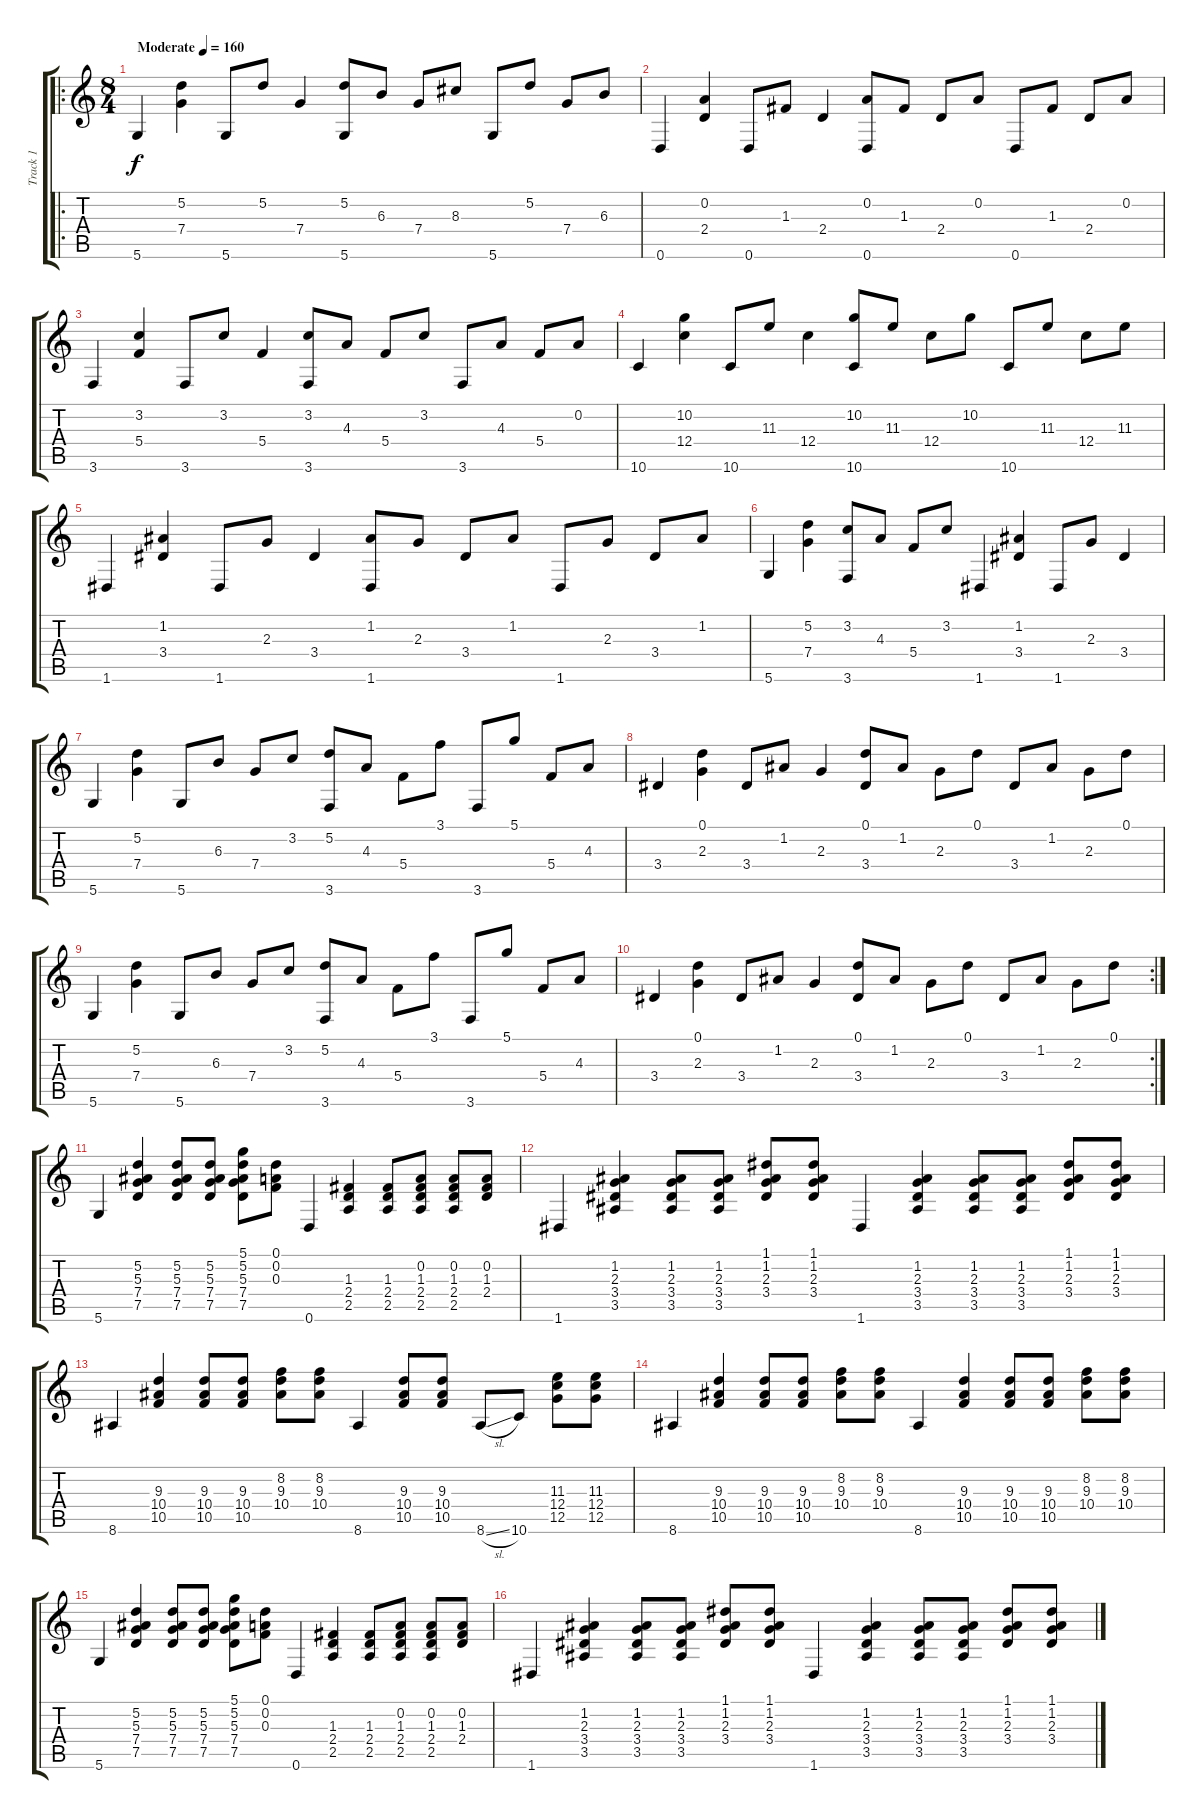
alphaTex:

\track ("Track 1" "Track 1") {instrument acousticguitarsteel}
\staff {score tabs}
\tuning (D4 A3 F3 C3 G2 D2) {hide}
\ro
\ts (8 4)
\tempo (160 "Moderate")
\clef g2
\ks c
5.6.4{dy f instrument acousticguitarsteel} (5.2 7.4).4 5.6.8 5.2.8 7.4.4 (5.2 5.6).8 6.3.8 7.4.8 8.3.8 5.6.8 5.2.8 7.4.8 6.3.8 |
0.6.4 (0.2 2.4).4 0.6.8 1.3.8 2.4.4 (0.2 0.6).8 1.3.8 2.4.8 0.2.8 0.6.8 1.3.8 2.4.8 0.2.8 |
3.6.4 (3.2 5.4).4 3.6.8 3.2.8 5.4.4 (3.2 3.6).8 4.3.8 5.4.8 3.2.8 3.6.8 4.3.8 5.4.8 0.2.8 |
10.6.4 (10.2 12.4).4 10.6.8 11.3.8 12.4.4 (10.2 10.6).8 11.3.8 12.4.8 10.2.8 10.6.8 11.3.8 12.4.8 11.3.8 |
1.6.4 (1.2 3.4).4 1.6.8 2.3.8 3.4.4 (1.2 1.6).8 2.3.8 3.4.8 1.2.8 1.6.8 2.3.8 3.4.8 1.2.8 |
5.6.4 (5.2 7.4).4 (3.2 3.6).8 4.3.8 5.4.8 3.2.8 1.6.4 (1.2 3.4).4 1.6.8 2.3.8 3.4.4 |
5.6.4 (5.2 7.4).4 5.6.8 6.3.8 7.4.8 3.2.8 (5.2 3.6).8 4.3.8 5.4.8 3.1.8 3.6.8 5.1.8 5.4.8 4.3.8 |
3.4.4 (0.1 2.3).4 3.4.8 1.2.8 2.3.4 (0.1 3.4).8 1.2.8 2.3.8 0.1.8 3.4.8 1.2.8 2.3.8 0.1.8 |
5.6.4 (5.2 7.4).4 5.6.8 6.3.8 7.4.8 3.2.8 (5.2 3.6).8 4.3.8 5.4.8 3.1.8 3.6.8 5.1.8 5.4.8 4.3.8 |
\rc 2
3.4.4 (0.1 2.3).4 3.4.8 1.2.8 2.3.4 (0.1 3.4).8 1.2.8 2.3.8 0.1.8 3.4.8 1.2.8 2.3.8 0.1.8 |
5.6.4 (5.2 5.3 7.4 7.5).4 (5.2 5.3 7.4 7.5).8 (5.2 5.3 7.4 7.5).8 (5.1 5.2 5.3 7.4 7.5).8 (0.1 0.2 0.3).8 0.6.4 (1.3 2.4 2.5).4 (1.3 2.4 2.5).8 (0.2 1.3 2.4 2.5).8 (0.2 1.3 2.4 2.5).8 (0.2 1.3 2.4).8 |
1.6.4 (1.2 2.3 3.4 3.5).4 (1.2 2.3 3.4 3.5).8 (1.2 2.3 3.4 3.5).8 (1.1 1.2 2.3 3.4).8 (1.1 1.2 2.3 3.4).8 1.6.4 (1.2 2.3 3.4 3.5).4 (1.2 2.3 3.4 3.5).8 (1.2 2.3 3.4 3.5).8 (1.1 1.2 2.3 3.4).8 (1.1 1.2 2.3 3.4).8 |
8.6.4 (9.3 10.4 10.5).4 (9.3 10.4 10.5).8 (9.3 10.4 10.5).8 (8.2 9.3 10.4).8 (8.2 9.3 10.4).8 8.6.4 (9.3 10.4 10.5).8 (9.3 10.4 10.5).8 8.6{sl}.8 10.6.8 (11.3 12.4 12.5).8 (11.3 12.4 12.5).8 |
8.6.4 (9.3 10.4 10.5).4 (9.3 10.4 10.5).8 (9.3 10.4 10.5).8 (8.2 9.3 10.4).8 (8.2 9.3 10.4).8 8.6.4 (9.3 10.4 10.5).4 (9.3 10.4 10.5).8 (9.3 10.4 10.5).8 (8.2 9.3 10.4).8 (8.2 9.3 10.4).8 |
5.6.4 (5.2 5.3 7.4 7.5).4 (5.2 5.3 7.4 7.5).8 (5.2 5.3 7.4 7.5).8 (5.1 5.2 5.3 7.4 7.5).8 (0.1 0.2 0.3).8 0.6.4 (1.3 2.4 2.5).4 (1.3 2.4 2.5).8 (0.2 1.3 2.4 2.5).8 (0.2 1.3 2.4 2.5).8 (0.2 1.3 2.4).8 |
1.6.4 (1.2 2.3 3.4 3.5).4 (1.2 2.3 3.4 3.5).8 (1.2 2.3 3.4 3.5).8 (1.1 1.2 2.3 3.4).8 (1.1 1.2 2.3 3.4).8 1.6.4 (1.2 2.3 3.4 3.5).4 (1.2 2.3 3.4 3.5).8 (1.2 2.3 3.4 3.5).8 (1.1 1.2 2.3 3.4).8 (1.1 1.2 2.3 3.4).8
